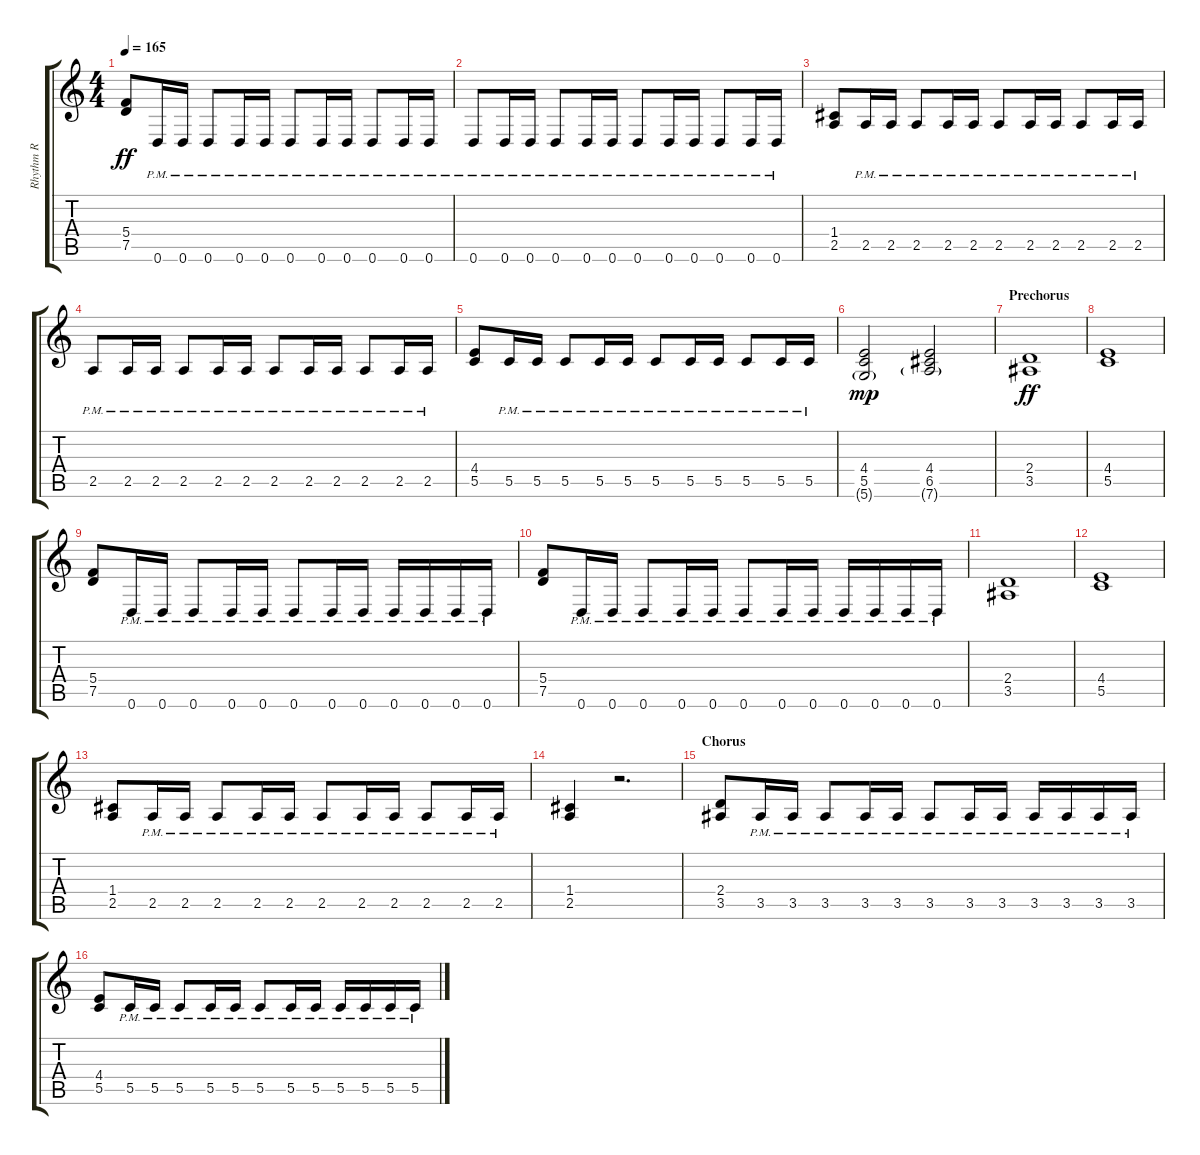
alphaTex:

\track ("Rhythm R" "Rhythm R") {instrument distortionguitar}
\staff {score tabs}
\tuning (D4 A3 F3 C3 G2 D2) {hide}
\ts (4 4)
\tempo 165
\clef g2
\ks c
(5.4 7.5).8{dy ff} 0.6{pm}.16 0.6{pm}.16 0.6{pm}.8 0.6{pm}.16 0.6{pm}.16 0.6{pm}.8 0.6{pm}.16 0.6{pm}.16 0.6{pm}.8 0.6{pm}.16 0.6{pm}.16 |
0.6{pm}.8 0.6{pm}.16 0.6{pm}.16 0.6{pm}.8 0.6{pm}.16 0.6{pm}.16 0.6{pm}.8 0.6{pm}.16 0.6{pm}.16 0.6{pm}.8 0.6{pm}.16 0.6{pm}.16 |
(1.4 2.5).8 2.5{pm}.16 2.5{pm}.16 2.5{pm}.8 2.5{pm}.16 2.5{pm}.16 2.5{pm}.8 2.5{pm}.16 2.5{pm}.16 2.5{pm}.8 2.5{pm}.16 2.5{pm}.16 |
2.5{pm}.8 2.5{pm}.16 2.5{pm}.16 2.5{pm}.8 2.5{pm}.16 2.5{pm}.16 2.5{pm}.8 2.5{pm}.16 2.5{pm}.16 2.5{pm}.8 2.5{pm}.16 2.5{pm}.16 |
(4.4 5.5).8 5.5{pm}.16 5.5{pm}.16 5.5{pm}.8 5.5{pm}.16 5.5{pm}.16 5.5{pm}.8 5.5{pm}.16 5.5{pm}.16 5.5{pm}.8 5.5{pm}.16 5.5{pm}.16 |
(4.4 5.5 5.6{g}).2{dy mp} (4.4 6.5 7.6{g}).2 |
\section ("" "Prechorus")
(2.4 3.5).1{dy ff} |
(4.4 5.5).1 |
(5.4 7.5).8 0.6{pm}.16 0.6{pm}.16 0.6{pm}.8 0.6{pm}.16 0.6{pm}.16 0.6{pm}.8 0.6{pm}.16 0.6{pm}.16 0.6{pm}.16 0.6{pm}.16 0.6{pm}.16 0.6{pm}.16 |
(5.4 7.5).8 0.6{pm}.16 0.6{pm}.16 0.6{pm}.8 0.6{pm}.16 0.6{pm}.16 0.6{pm}.8 0.6{pm}.16 0.6{pm}.16 0.6{pm}.16 0.6{pm}.16 0.6{pm}.16 0.6{pm}.16 |
(2.4 3.5).1 |
(4.4 5.5).1 |
(1.4 2.5).8 2.5{pm}.16 2.5{pm}.16 2.5{pm}.8 2.5{pm}.16 2.5{pm}.16 2.5{pm}.8 2.5{pm}.16 2.5{pm}.16 2.5{pm}.8 2.5{pm}.16 2.5{pm}.16 |
(1.4 2.5).4 r.2{d} |
\section ("" "Chorus")
(2.4 3.5).8 3.5{pm}.16 3.5{pm}.16 3.5{pm}.8 3.5{pm}.16 3.5{pm}.16 3.5{pm}.8 3.5{pm}.16 3.5{pm}.16 3.5{pm}.16 3.5{pm}.16 3.5{pm}.16 3.5{pm}.16 |
(4.4 5.5).8 5.5{pm}.16 5.5{pm}.16 5.5{pm}.8 5.5{pm}.16 5.5{pm}.16 5.5{pm}.8 5.5{pm}.16 5.5{pm}.16 5.5{pm}.16 5.5{pm}.16 5.5{pm}.16 5.5{pm}.16
